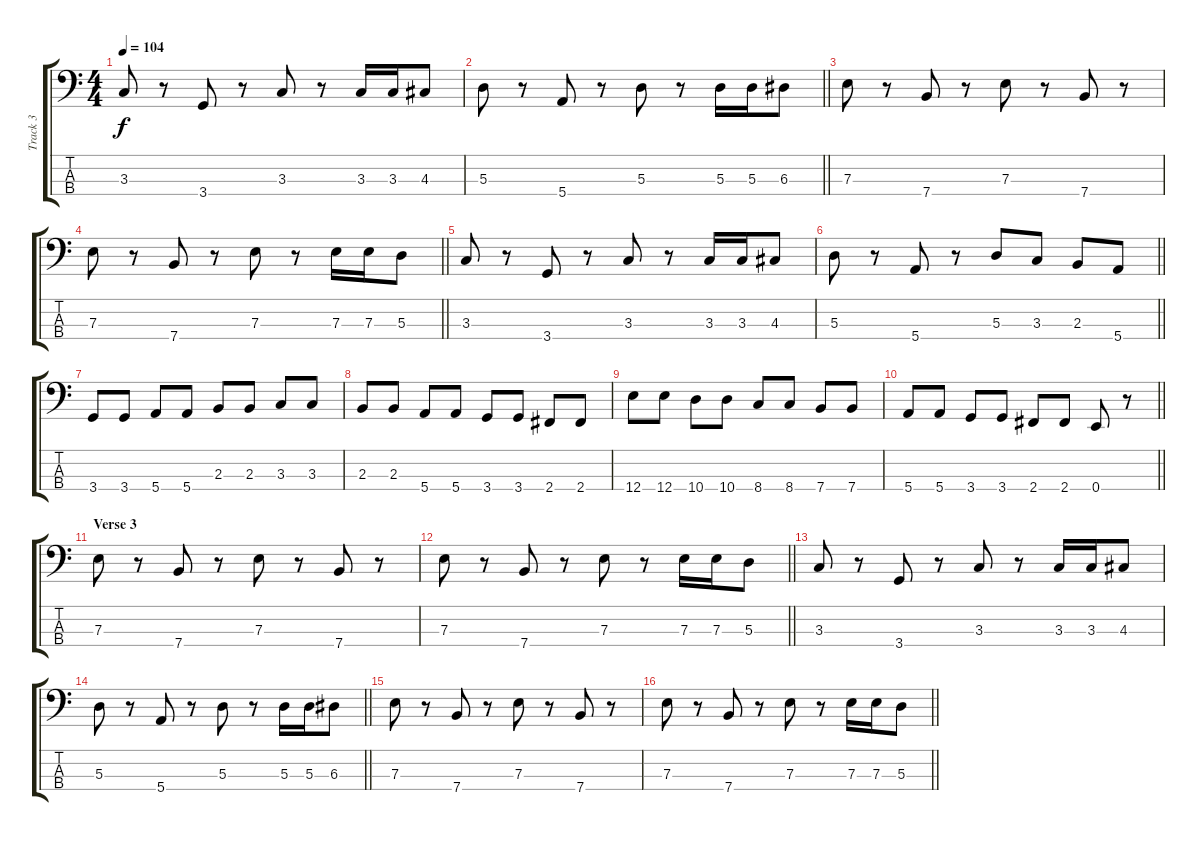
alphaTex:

\track ("Track 3" "Track 3") {instrument electricbassfinger}
\staff {score tabs}
\tuning (G2 D2 A1 E1) {hide}
\ts (4 4)
\tempo 104
\clef f4
\ks c
3.3.8{dy f} r.8 3.4.8 r.8 3.3.8 r.8 3.3.16 3.3.16 4.3.8 |
\barLineRight lightlight
5.3.8 r.8 5.4.8 r.8 5.3.8 r.8 5.3.16 5.3.16 6.3.8 |
7.3.8 r.8 7.4.8 r.8 7.3.8 r.8 7.4.8 r.8 |
\barLineRight lightlight
7.3.8 r.8 7.4.8 r.8 7.3.8 r.8 7.3.16 7.3.16 5.3.8 |
3.3.8 r.8 3.4.8 r.8 3.3.8 r.8 3.3.16 3.3.16 4.3.8 |
\barLineRight lightlight
5.3.8 r.8 5.4.8 r.8 5.3.8 3.3.8 2.3.8 5.4.8 |
3.4.8 3.4.8 5.4.8 5.4.8 2.3.8 2.3.8 3.3.8 3.3.8 |
2.3.8 2.3.8 5.4.8 5.4.8 3.4.8 3.4.8 2.4.8 2.4.8 |
12.4.8 12.4.8 10.4.8 10.4.8 8.4.8 8.4.8 7.4.8 7.4.8 |
\barLineRight lightlight
5.4.8 5.4.8 3.4.8 3.4.8 2.4.8 2.4.8 0.4.8 r.8 |
\section ("" "Verse 3")
7.3.8 r.8 7.4.8 r.8 7.3.8 r.8 7.4.8 r.8 |
\barLineRight lightlight
7.3.8 r.8 7.4.8 r.8 7.3.8 r.8 7.3.16 7.3.16 5.3.8 |
3.3.8 r.8 3.4.8 r.8 3.3.8 r.8 3.3.16 3.3.16 4.3.8 |
\barLineRight lightlight
5.3.8 r.8 5.4.8 r.8 5.3.8 r.8 5.3.16 5.3.16 6.3.8 |
7.3.8 r.8 7.4.8 r.8 7.3.8 r.8 7.4.8 r.8 |
\barLineRight lightlight
7.3.8 r.8 7.4.8 r.8 7.3.8 r.8 7.3.16 7.3.16 5.3.8
